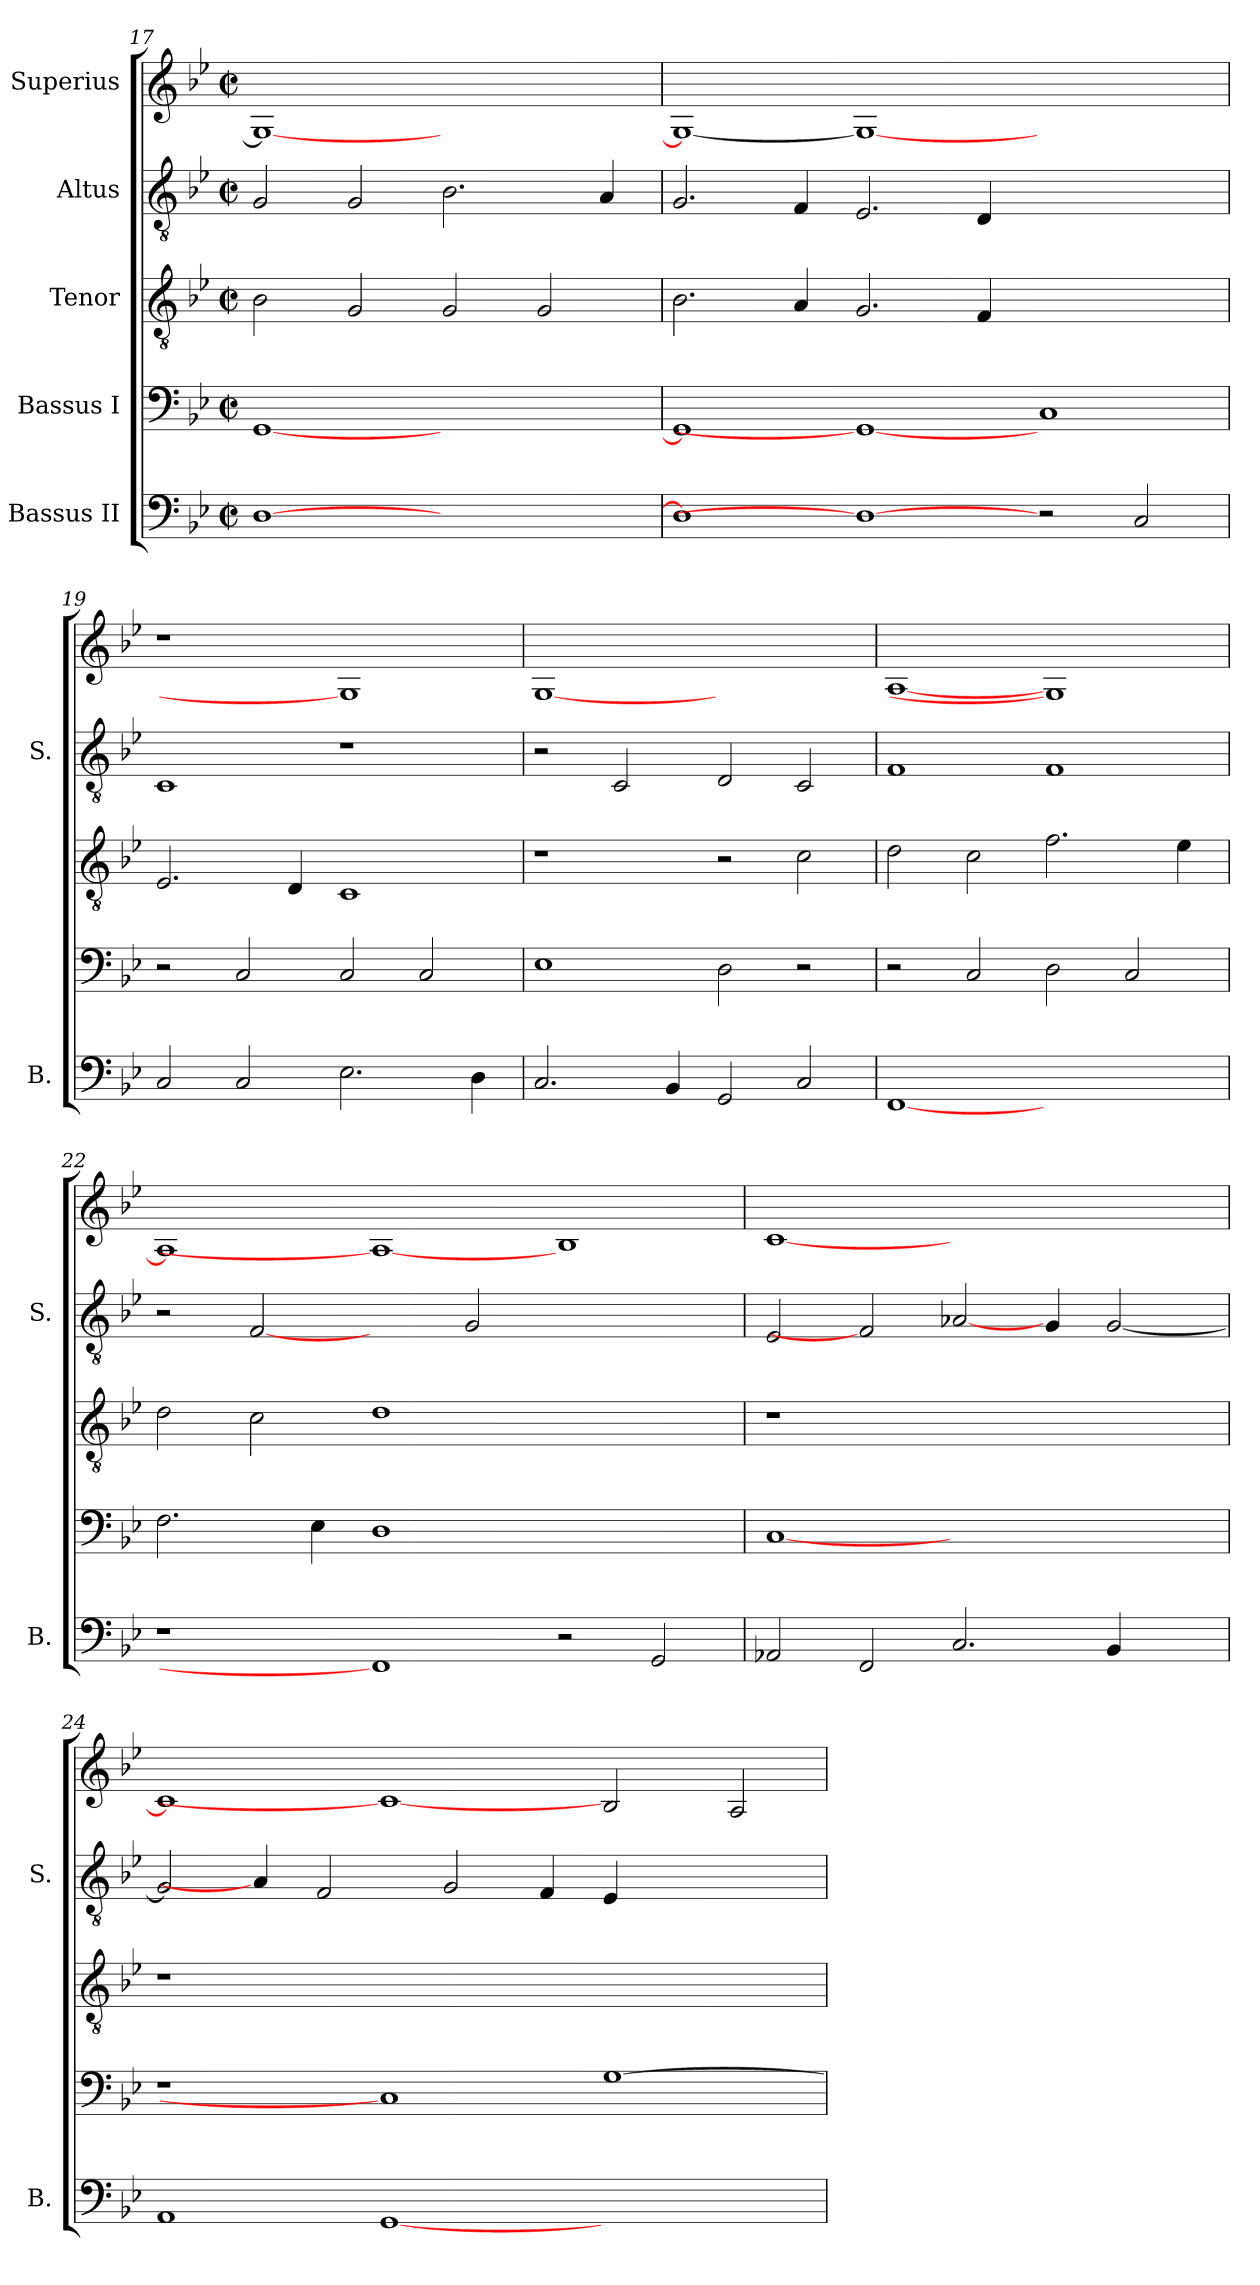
**kern	**kern	**kern	**kern	**kern
*part5	*part4	*part3	*part2	*part1
*staff5	*staff4	*staff3	*staff2	*staff1
*I"Bassus II	*I"Bassus I	*I"Tenor	*I"Altus	*I"Superius
*I'B.	*	*	*I'S.	*
*clefF4	*clefF4	*clefGv2	*clefGv2	*clefG2
*	*	*ITrd7c12	*ITrd7c12	*
*k[b-e-]	*k[b-e-]	*k[b-e-]	*k[b-e-]	*k[b-e-]
*B-:	*B-:	*B-:	*B-:	*B-:
*M2/2	*M2/2	*M2/2	*M2/2	*M2/2
*met(c|)	*met(c|)	*met(c|)	*met(c|)	*met(c|)
=17	=17	=17	=17	=17
[>1Di	[<1GGi	2BB-i\	2GGi/	1Gi_<
.	.	2GGi/	2GGi/	.
1ryy	1ryy	2GGi/	2.BB-i\	1ryy
.	.	2GGi/	.	.
.	.	.	4AAi/	.
=18	=18	=18	=18	=18
1Di]	1GGi]	2.BB-i\	2.GGi/	1Gi_<
.	.	4AAi/	4FFi/	.
1Di_	1GGi_	2.GGi/	2.EE-i/	1Gi_
.	.	4FFi/	4DDi/	.
2r	1Ci	1ryy	1ryy	1ryy
2Ci/	.	.	.	.
=19	=19	=19	=19	=19
!	!	!	!	!LO:N:vis=1
2Ci/	2r	2.EE-i/	1CCi	1r
2Ci/	2Ci/	.	.	.
.	.	4DDi/	.	.
2.E-i\	2Ci/	1CCi	1r	1Gi]
.	2Ci/	.	.	.
4Di\	.	.	.	.
!!LO:PB:g=z
=20	=20	=20	=20	=20
2.Ci/	1E-i	1r	2r	[1Gi
.	.	.	2CCi/	.
4BB-i/	.	.	.	.
2GGi/	2Di\	2r	2DDi/	1ryy
2Ci/	2r	2Ci\	2CCi/	.
=21	=21	=21	=21	=21
[1FFi	2r	2Di\	1FFi	[<1Ai
.	2Ci/	2Ci\	.	.
1ryy	2Di\	2.Fi\	1FFi	1Gi]
.	2Ci/	.	.	.
.	.	4E-i\	.	.
=22	=22	=22	=22	=22
1r	2.Fi\	2Di\	2r	1Ai]
.	.	2Ci\	[2FFi	.
.	4E-i\	.	.	.
1FFi]	1Di	1Di	2ryy	1Ai_
.	.	.	2GGi/	.
2r	1ryy	1ryy	1ryy	1B-i
2GGi/	.	.	.	.
=23	=23	=23	=23	=23
!	!	!LO:N:vis=1	!	!
2AA-Xi/	[1Ci	1r	2EE-i/	[<1ci
2FFi/	.	.	2FFi]	.
2.Ci/	1ryy	1ryy	[2AA-Xi/	1ryy
.	.	.	4GGi/	.
4BB-i/	.	.	[<2GGi/	.
4ryy	4ryy	4ryy	.	4ryy
=24	=24	=24	=24	=24
!	!	!LO:N:vis=1	!	!
1AAi	1r	1r	2GGi/]	1ci]
.	.	.	4AA-i/]	.
.	.	.	2FFi/	.
[<1GGi	1Ci]	0ryy	.	1ci_
.	.	.	2GGi/	.
.	.	.	4FFi/	.
1ryy	[>1Gi	.	4EE-i/	2B-i/
.	.	.	2.ryy	.
.	.	.	.	2Ai/
=	=	=	=	=
*-	*-	*-	*-	*-
